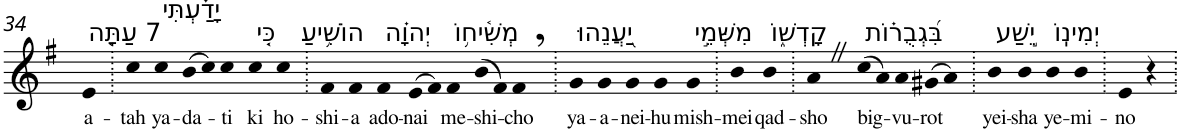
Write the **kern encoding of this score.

**kern	**text
*part1	*part1
*staff1	*staff1
*I"Piano	*
*I'Pno	*
!!LO:PB:g=z
*clefG2	*
*k[f#]	*
*G:	*
=34	=34
!LO:TX:a:t=7 עַתָּ֤ה	!
!	!LO:LY:b
4e	a-
=35.	=35.
!	!LO:LY:b
4cc	-tah
!LO:TX:a:t=יָדַ֗עְתִּי	!
!	!LO:LY:b
4cc	ya-
!	!LO:LY:b
(>8b	-da-
8cc)	.
!	!LO:LY:b
4cc	-ti
!LO:TX:a:t=כִּ֤י	!
!	!LO:LY:b
4cc	ki
!LO:TX:a:t=הוֹשִׁ֥יעַ	!
!	!LO:LY:b
4cc	ho-
=36.	=36.
!	!LO:LY:b
4f#	-shi-
!	!LO:LY:b
4f#	-a
!LO:TX:a:t=יְהוָ֗ה	!
!	!LO:LY:b
4f#	ado-
!	!LO:LY:b
(>8e	-nai
8f#)	.
!LO:TX:a:t=מְשִׁ֫יח֥וֹ	!
!	!LO:LY:b
4f#	me-
!	!LO:LY:b
(>8b	-shi-
8f#)	.
!	!LO:LY:b
4f#,	-cho
=37.	=37.
!LO:TX:a:t=יַ֭עֲנֵהוּ	!
!	!LO:LY:b
4g	ya-
!	!LO:LY:b
4g	-a-
!	!LO:LY:b
4g	-nei-
!	!LO:LY:b
4g	-hu
!LO:TX:a:t=מִשְּׁמֵ֣י	!
!	!LO:LY:b
4g	mish-
=38.	=38.
!	!LO:LY:b
4b	-mei
!LO:TX:a:t=קָדְשׁ֑וֹ	!
!	!LO:LY:b
4b	qad-
=39.	=39.
!	!LO:LY:b
4aZ	-sho
!LO:TX:a:t=בִּ֝גְבֻר֗וֹת	!
!	!LO:LY:b
(>8cc	big-
8a)	.
!	!LO:LY:b
4a	-vu-
!	!LO:LY:b
(>8g#X	-rot
8a)	.
=40.	=40.
!LO:TX:a:t=יֵ֣שַׁע	!
!	!LO:LY:b
4b	yei-
!	!LO:LY:b
4b	-sha
!LO:TX:a:t=יְמִינֽוֹ	!
!	!LO:LY:b
4b	ye-
!	!LO:LY:b
4b	-mi-
=41.	=41.
!	!LO:LY:b
4e	-no
4r	.
=.	=.
*-	*-
